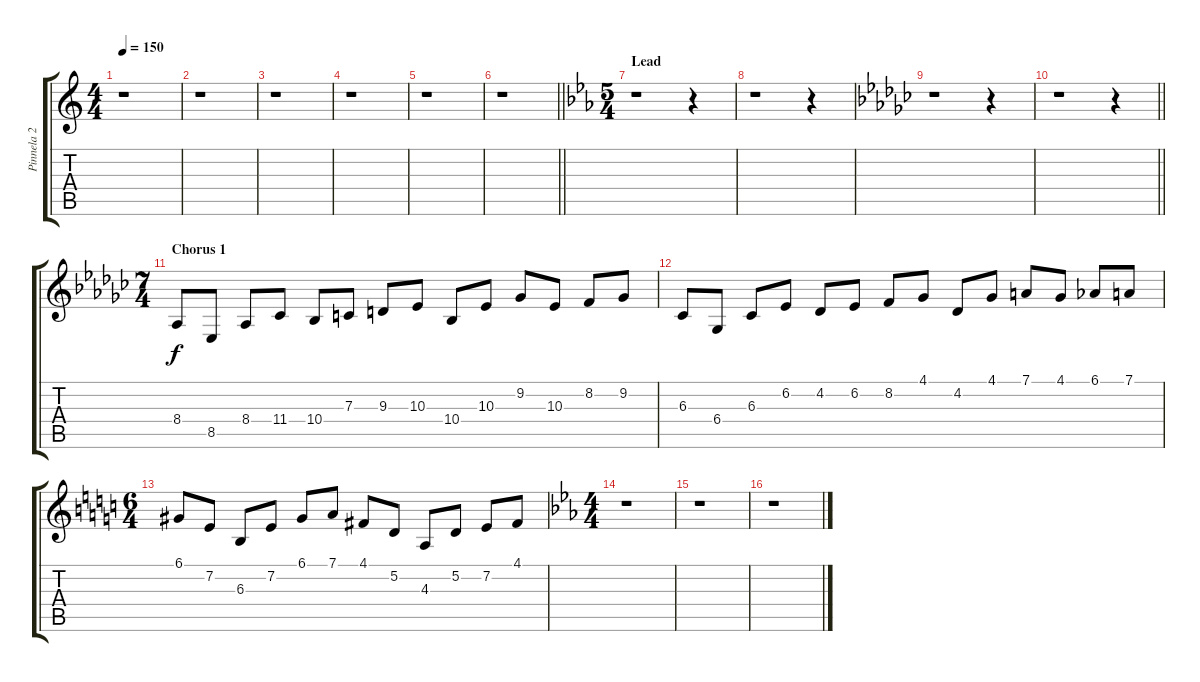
\track ("Pinnela 2" "Pinnela 2") {instrument brightacousticpiano}
\staff {score tabs}
\tuning (D4 A3 F3 C3 G2 D2) {hide}
\ts (4 4)
\tempo 150
\clef g2
\ks c
r.1{dy f} |
r.1 |
r.1 |
r.1 |
r.1 |
\barLineRight lightlight
r.1 |
\ts (5 4)
\section ("" "Lead")
\ks cminor
r.1 r.4 |
r.1 r.4 |
\ks ebminor
r.1 r.4 |
\barLineRight lightlight
r.1 r.4 |
\ts (7 4)
\section ("" "Chorus 1")
8.4.8 8.5.8 8.4.8 11.4.8 10.4.8 7.3.8 9.3.8 10.3.8 10.4.8 10.3.8 9.2.8 10.3.8 8.2.8 9.2.8 |
6.3.8 6.4.8 6.3.8 6.2.8 4.2.8 6.2.8 8.2.8 4.1.8 4.2.8 4.1.8 7.1.8 4.1.8 6.1.8 7.1.8 |
\ts (6 4)
\ks c
6.1.8 7.2.8 6.3.8 7.2.8 6.1.8 7.1.8 4.1.8 5.2.8 4.3.8 5.2.8 7.2.8 4.1.8 |
\ts (4 4)
\ks cminor
r.1 |
r.1 |
r.1
